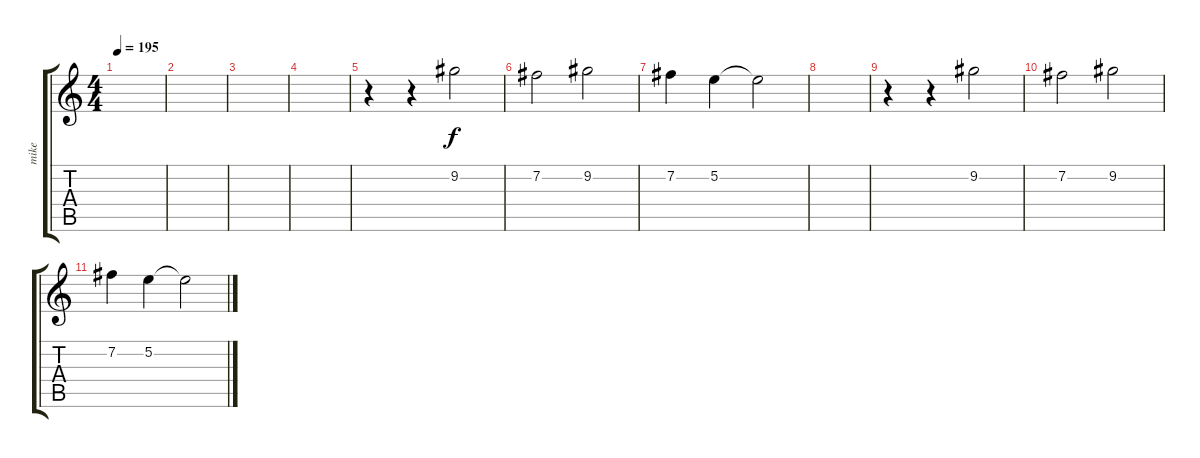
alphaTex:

\track ("mike" "mike") {instrument electricguitarjazz}
\staff {score tabs}
\tuning (E4 B3 G3 D3 A2 E2) {hide}
\ts (4 4)
\tempo 195
\clef g2
\ks c
|
|
|
|
r.4 r.4 9.2.2 |
7.2.2 9.2.2 |
7.2.4 5.2.4 5.2{t}.2 |
|
r.4 r.4 9.2.2 |
7.2.2 9.2.2 |
7.2.4 5.2.4 5.2{t}.2
